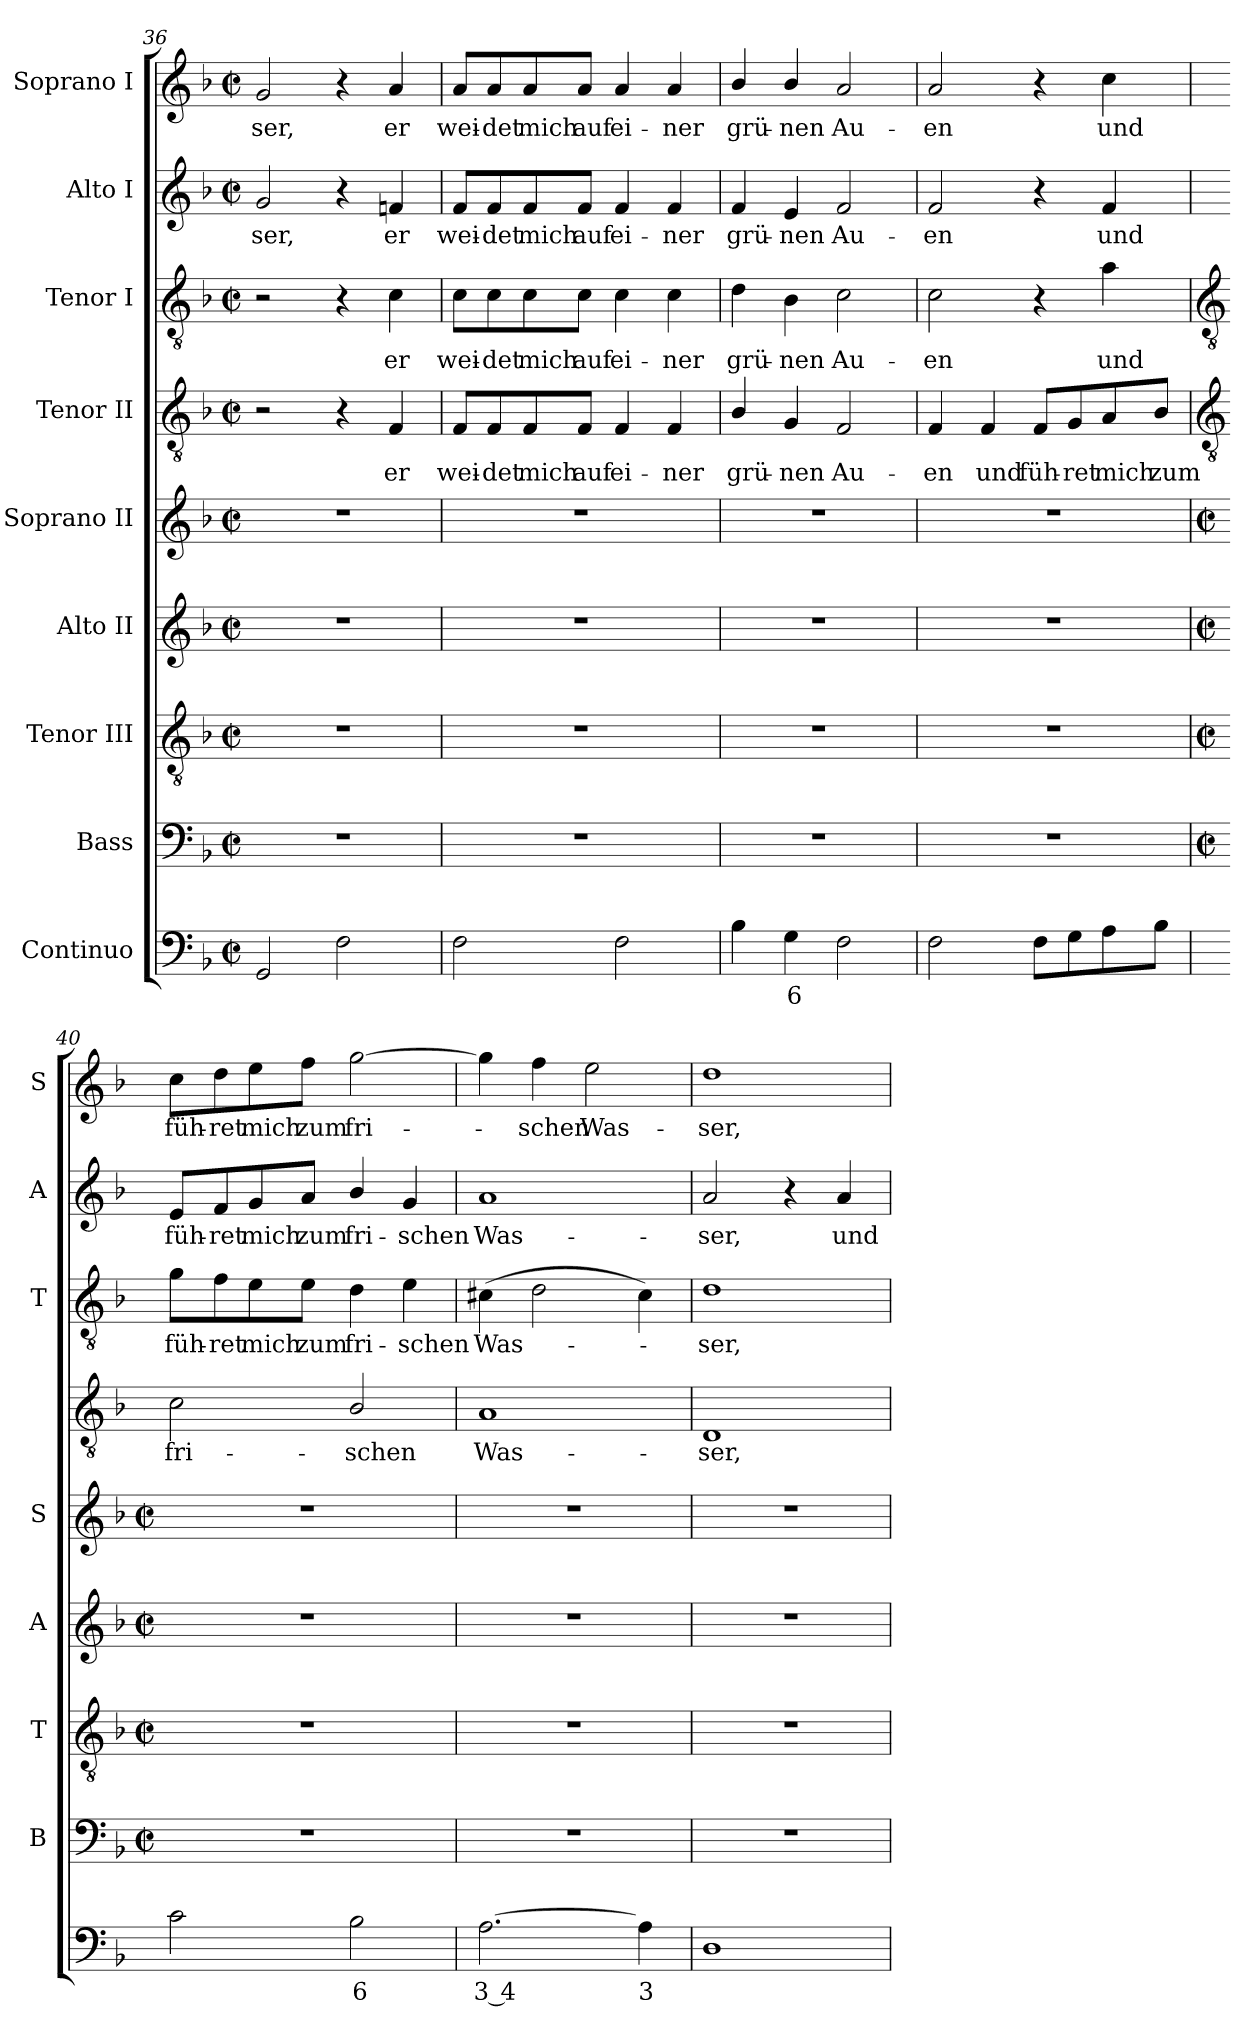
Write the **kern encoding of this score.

**kern	**text	**kern	**kern	**kern	**kern	**kern	**text	**kern	**text	**kern	**text	**kern	**text
*part9	*part9	*part8	*part7	*part6	*part5	*part4	*part4	*part3	*part3	*part2	*part2	*part1	*part1
*staff9	*staff9	*staff8	*staff7	*staff6	*staff5	*staff4	*staff4	*staff3	*staff3	*staff2	*staff2	*staff1	*staff1
*I"Continuo	*	*I"Bass	*I"Tenor III	*I"Alto II	*I"Soprano II	*I"Tenor II	*	*I"Tenor I	*	*I"Alto I	*	*I"Soprano I	*
*	*	*I'B	*I'T	*I'A	*I'S	*	*	*I'T	*	*I'A	*	*I'S	*
*clefF4	*	*clefF4	*clefGv2	*clefG2	*clefG2	*clefGv2	*	*clefGv2	*	*clefG2	*	*clefG2	*
*k[b-]	*	*k[b-]	*k[b-]	*k[b-]	*k[b-]	*k[b-]	*	*k[b-]	*	*k[b-]	*	*k[b-]	*
*F:	*	*F:	*F:	*F:	*F:	*F:	*	*F:	*	*F:	*	*F:	*
*M2/2	*	*M2/2	*M2/2	*M2/2	*M2/2	*M2/2	*	*M2/2	*	*M2/2	*	*M2/2	*
*met(c|)	*	*met(c|)	*met(c|)	*met(c|)	*met(c|)	*met(c|)	*	*met(c|)	*	*met(c|)	*	*met(c|)	*
=36	=36	=36	=36	=36	=36	=36	=36	=36	=36	=36	=36	=36	=36
!	!	!	!	!	!	!	!	!	!	!	!LO:LY:b	!	!LO:LY:b
2GG	.	1r	1r	1r	1r	2r	.	2r	.	2g	ser,	2g	ser,
2F	.	.	.	.	.	4r	.	4r	.	4r	.	4r	.
!	!	!	!	!	!	!	!LO:LY:b	!	!LO:LY:b	!	!LO:LY:b	!	!LO:LY:b
.	.	.	.	.	.	4F	er	4c	er	4fn	er	4a	er
=37	=37	=37	=37	=37	=37	=37	=37	=37	=37	=37	=37	=37	=37
!	!	!	!	!	!	!	!LO:LY:b	!	!LO:LY:b	!	!LO:LY:b	!	!LO:LY:b
2F	.	1r	1r	1r	1r	8F/L	wei-	8c\L	wei-	8f/L	wei-	8a/L	wei-
!	!	!	!	!	!	!	!LO:LY:b	!	!LO:LY:b	!	!LO:LY:b	!	!LO:LY:b
.	.	.	.	.	.	8F/	-det	8c\	-det	8f/	-det	8a/	-det
!	!	!	!	!	!	!	!LO:LY:b	!	!LO:LY:b	!	!LO:LY:b	!	!LO:LY:b
.	.	.	.	.	.	8F/	mich	8c\	mich	8f/	mich	8a/	mich
!	!	!	!	!	!	!	!LO:LY:b	!	!LO:LY:b	!	!LO:LY:b	!	!LO:LY:b
.	.	.	.	.	.	8F/J	auf	8c\J	auf	8f/J	auf	8a/J	auf
!	!	!	!	!	!	!	!LO:LY:b	!	!LO:LY:b	!	!LO:LY:b	!	!LO:LY:b
2F	.	.	.	.	.	4F	ei-	4c	ei-	4f	ei-	4a	ei-
!	!	!	!	!	!	!	!LO:LY:b	!	!LO:LY:b	!	!LO:LY:b	!	!LO:LY:b
.	.	.	.	.	.	4F	-ner	4c	-ner	4f	-ner	4a	-ner
=38	=38	=38	=38	=38	=38	=38	=38	=38	=38	=38	=38	=38	=38
!	!	!	!	!	!	!	!LO:LY:b	!	!LO:LY:b	!	!LO:LY:b	!	!LO:LY:b
4B-	.	1r	1r	1r	1r	4B-/	grü-	4d	grü-	4f	grü-	4b-/	grü-
!	!LO:LY:b	!	!	!	!	!	!LO:LY:b	!	!LO:LY:b	!	!LO:LY:b	!	!LO:LY:b
4G	6	.	.	.	.	4G	-nen	4B-	-nen	4e	-nen	4b-/	-nen
!	!	!	!	!	!	!	!LO:LY:b	!	!LO:LY:b	!	!LO:LY:b	!	!LO:LY:b
2F	.	.	.	.	.	2F	Au-	2c	Au-	2f	Au-	2a	Au-
=39	=39	=39	=39	=39	=39	=39	=39	=39	=39	=39	=39	=39	=39
!	!	!	!	!	!	!	!LO:LY:b	!	!LO:LY:b	!	!LO:LY:b	!	!LO:LY:b
2F	.	1r	1r	1r	1r	4F	-en	2c	-en	2f	-en	2a	-en
!	!	!	!	!	!	!	!LO:LY:b	!	!	!	!	!	!
.	.	.	.	.	.	4F	und	.	.	.	.	.	.
!	!	!	!	!	!	!	!LO:LY:b	!	!	!	!	!	!
8FL	.	.	.	.	.	8F/L	füh-	4r	.	4r	.	4r	.
!	!	!	!	!	!	!	!LO:LY:b	!	!	!	!	!	!
8G	.	.	.	.	.	8G/	-ret	.	.	.	.	.	.
!	!	!	!	!	!	!	!LO:LY:b	!	!LO:LY:b	!	!LO:LY:b	!	!LO:LY:b
8A	.	.	.	.	.	8A/	mich	4a	und	4f	und	4cc	und
!	!	!	!	!	!	!	!LO:LY:b	!	!	!	!	!	!
8B-J	.	.	.	.	.	8B-/J	zum	.	.	.	.	.	.
!!LO:LB:g=z
=40	=40	=40	=40	=40	=40	=40	=40	=40	=40	=40	=40	=40	=40
*	*	*	*	*	*	*clefGv2	*	*clefGv2	*	*	*	*	*
*	*	*M2/2	*M2/2	*M2/2	*M2/2	*	*	*	*	*	*	*	*
*	*	*met(c|)	*met(c|)	*met(c|)	*met(c|)	*	*	*	*	*	*	*	*
!	!	!	!	!	!	!	!LO:LY:b	!	!LO:LY:b	!	!LO:LY:b	!	!LO:LY:b
2c	.	1r	1r	1r	1r	2c	fri-	8g\L	füh-	8e/L	füh-	8cc\L	füh-
!	!	!	!	!	!	!	!	!	!LO:LY:b	!	!LO:LY:b	!	!LO:LY:b
.	.	.	.	.	.	.	.	8f\	-ret	8f/	-ret	8dd\	-ret
!	!	!	!	!	!	!	!	!	!LO:LY:b	!	!LO:LY:b	!	!LO:LY:b
.	.	.	.	.	.	.	.	8e\	mich	8g/	mich	8ee\	mich
!	!	!	!	!	!	!	!	!	!LO:LY:b	!	!LO:LY:b	!	!LO:LY:b
.	.	.	.	.	.	.	.	8e\J	zum	8a/J	zum	8ff\J	zum
!	!LO:LY:b	!	!	!	!	!	!LO:LY:b	!	!LO:LY:b	!	!LO:LY:b	!	!LO:LY:b
2B-	6	.	.	.	.	2B-/	-schen	4d	fri-	4b-/	fri-	[2gg	fri-
!	!	!	!	!	!	!	!	!	!LO:LY:b	!	!LO:LY:b	!	!
.	.	.	.	.	.	.	.	4e	-schen	4g	-schen	.	.
=41	=41	=41	=41	=41	=41	=41	=41	=41	=41	=41	=41	=41	=41
!	!LO:LY:b	!	!	!	!	!	!LO:LY:b	!	!LO:LY:b	!	!LO:LY:b	!	!
[2.A	3 4	1r	1r	1r	1r	1A	Was-	(>4c#X	Was-	1a	Was-	4gg]	.
!	!	!	!	!	!	!	!	!	!	!	!	!	!LO:LY:b
.	.	.	.	.	.	.	.	2d	.	.	.	4ff	schen
!	!	!	!	!	!	!	!	!	!	!	!	!	!LO:LY:b
.	.	.	.	.	.	.	.	.	.	.	.	2ee	Was-
!	!LO:LY:b	!	!	!	!	!	!	!	!	!	!	!	!
4A]	3	.	.	.	.	.	.	4c#)	.	.	.	.	.
=42	=42	=42	=42	=42	=42	=42	=42	=42	=42	=42	=42	=42	=42
!	!	!	!	!	!	!	!LO:LY:b	!	!LO:LY:b	!	!LO:LY:b	!	!LO:LY:b
1D	.	1r	1r	1r	1r	1D	-ser,	1d	ser,	2a	-ser,	1dd	-ser,
.	.	.	.	.	.	.	.	.	.	4r	.	.	.
!	!	!	!	!	!	!	!	!	!	!	!LO:LY:b	!	!
.	.	.	.	.	.	.	.	.	.	4a	und	.	.
=	=	=	=	=	=	=	=	=	=	=	=	=	=
*-	*-	*-	*-	*-	*-	*-	*-	*-	*-	*-	*-	*-	*-
